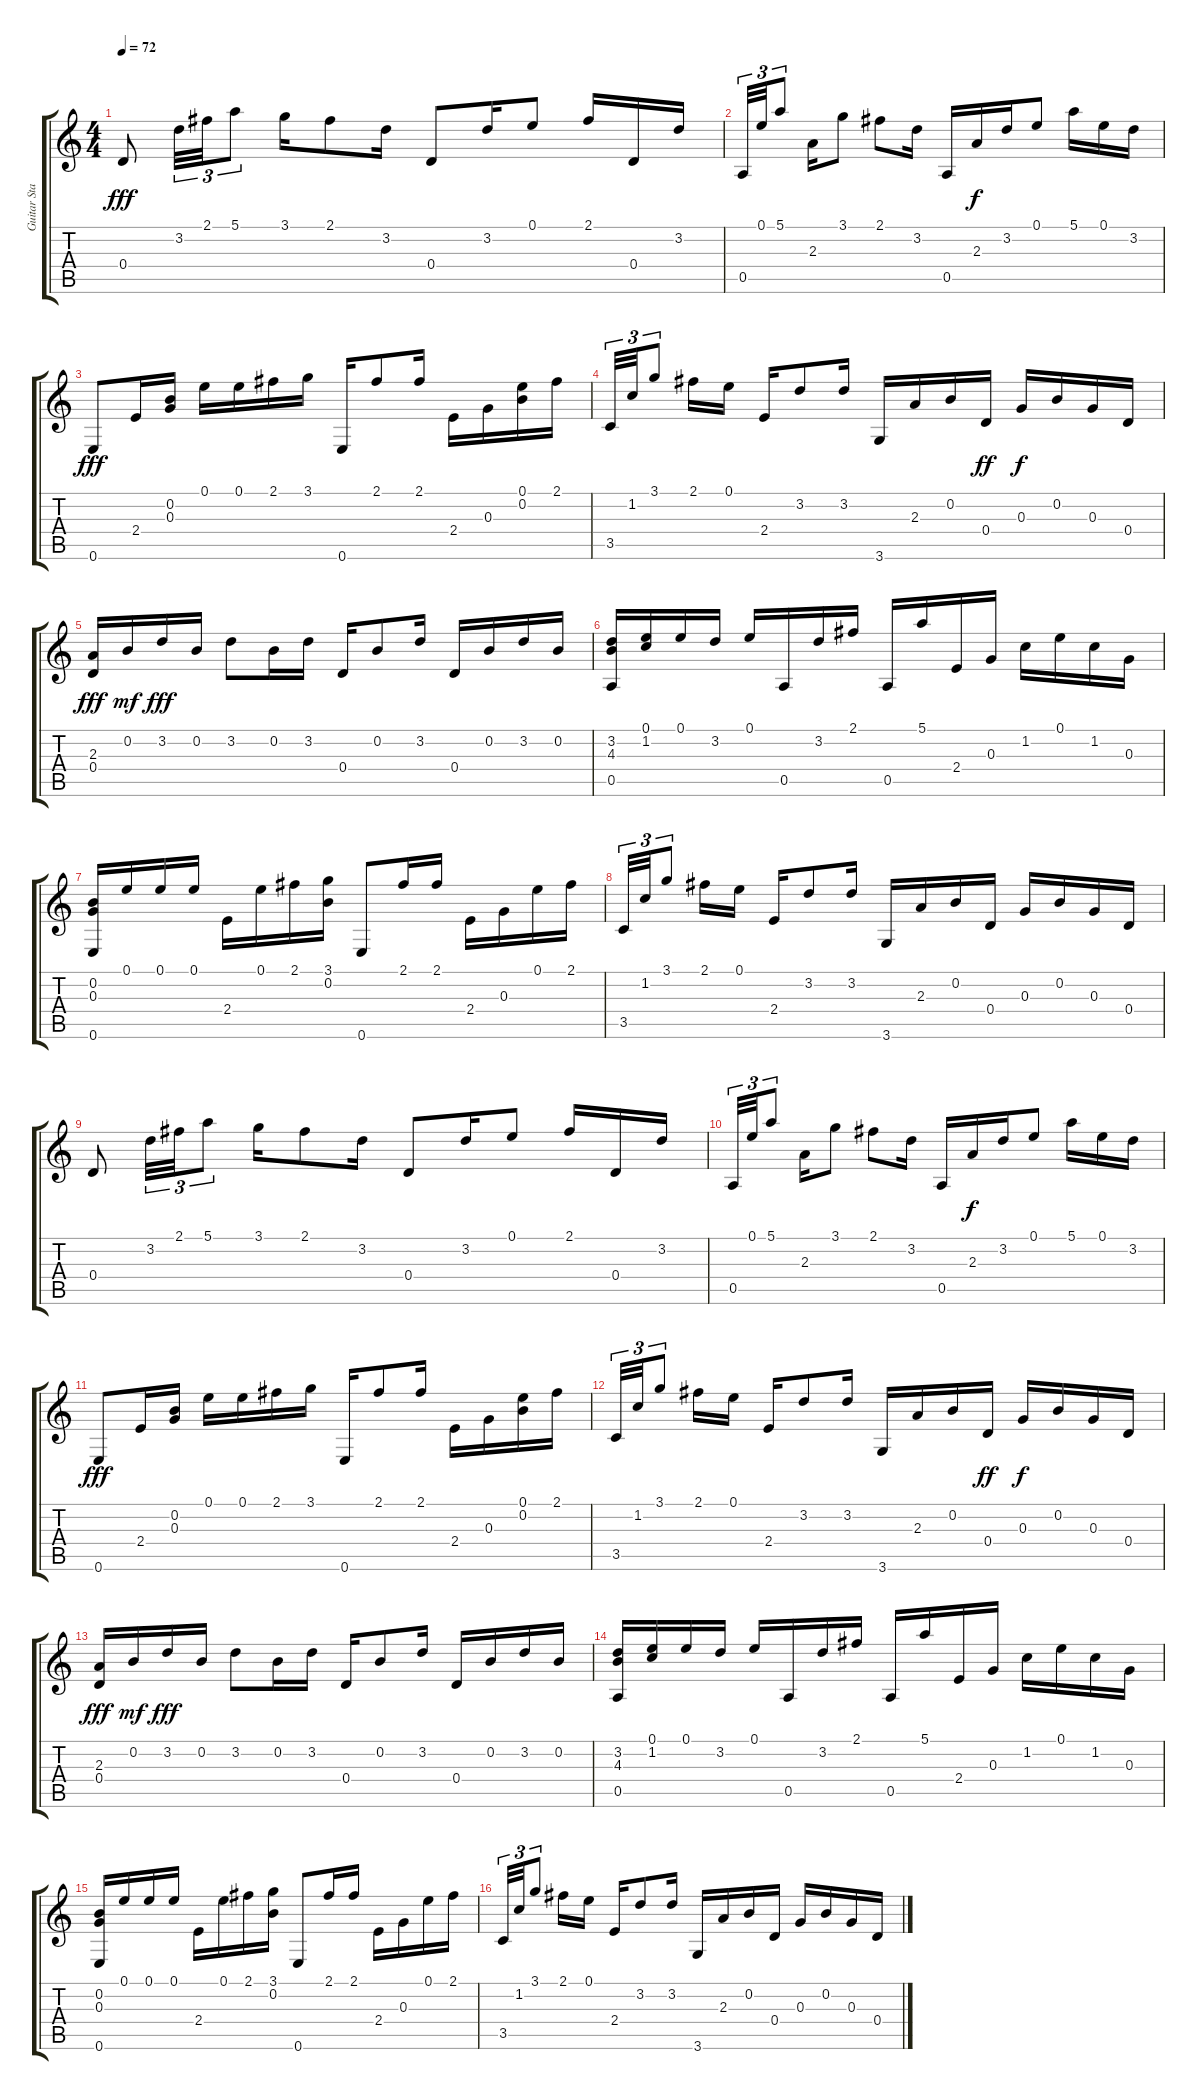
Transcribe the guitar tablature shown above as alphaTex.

\track ("Guitar Standard" "Guitar Sta") {instrument acousticguitarnylon}
\staff {score tabs}
\tuning (E4 B3 G3 D3 A2 E2) {hide}
\ts (4 4)
\tempo 72
\clef g2
\ks c
0.4.8{dy fff} 3.2.32{tu (3 2)} 2.1.32{tu (3 2)} 5.1.8{tu (3 2)} 3.1.16 2.1.8 3.2.16 0.4.8 3.2.16 0.1.8 2.1.16 0.4.16 3.2.16 |
0.5.32{tu (3 2)} 0.1.32{tu (3 2)} 5.1.8{tu (3 2)} 2.3.16 3.1.8 2.1.8 3.2.16 0.5.16 2.3.16{dy f} 3.2.16 0.1.8 5.1.16 0.1.16 3.2.16 |
0.6.8{dy fff} 2.4.16 (0.2 0.3).16 0.1.16 0.1.16 2.1.16 3.1.16 0.6.16 2.1.8 2.1.16 2.4.16 0.3.16 (0.1 0.2).16 2.1.16 |
3.5.32{tu (3 2)} 1.2.32{tu (3 2)} 3.1.8{tu (3 2)} 2.1.16 0.1.16 2.4.16 3.2.8 3.2.16 3.6.16 2.3.16 0.2.16 0.4.16{dy ff} 0.3.16{dy f} 0.2.16 0.3.16 0.4.16 |
(2.3 0.4).16{dy fff} 0.2.16{dy mf} 3.2.16{dy fff} 0.2.16 3.2.8 0.2.16 3.2.16 0.4.16 0.2.8 3.2.16 0.4.16 0.2.16 3.2.16 0.2.16 |
(3.2 4.3 0.5).16 (0.1 1.2).16 0.1.16 3.2.16 0.1.16 0.5.16 3.2.16 2.1.16 0.5.16 5.1.16 2.4.16 0.3.16 1.2.16 0.1.16 1.2.16 0.3.16 |
(0.2 0.3 0.6).16 0.1.16 0.1.16 0.1.16 2.4.16 0.1.16 2.1.16 (3.1 0.2).16 0.6.8 2.1.16 2.1.16 2.4.16 0.3.16 0.1.16 2.1.16 |
3.5.32{tu (3 2)} 1.2.32{tu (3 2)} 3.1.8{tu (3 2)} 2.1.16 0.1.16 2.4.16 3.2.8 3.2.16 3.6.16 2.3.16 0.2.16 0.4.16 0.3.16 0.2.16 0.3.16 0.4.16 |
0.4.8 3.2.32{tu (3 2)} 2.1.32{tu (3 2)} 5.1.8{tu (3 2)} 3.1.16 2.1.8 3.2.16 0.4.8 3.2.16 0.1.8 2.1.16 0.4.16 3.2.16 |
0.5.32{tu (3 2)} 0.1.32{tu (3 2)} 5.1.8{tu (3 2)} 2.3.16 3.1.8 2.1.8 3.2.16 0.5.16 2.3.16{dy f} 3.2.16 0.1.8 5.1.16 0.1.16 3.2.16 |
0.6.8{dy fff} 2.4.16 (0.2 0.3).16 0.1.16 0.1.16 2.1.16 3.1.16 0.6.16 2.1.8 2.1.16 2.4.16 0.3.16 (0.1 0.2).16 2.1.16 |
3.5.32{tu (3 2)} 1.2.32{tu (3 2)} 3.1.8{tu (3 2)} 2.1.16 0.1.16 2.4.16 3.2.8 3.2.16 3.6.16 2.3.16 0.2.16 0.4.16{dy ff} 0.3.16{dy f} 0.2.16 0.3.16 0.4.16 |
(2.3 0.4).16{dy fff} 0.2.16{dy mf} 3.2.16{dy fff} 0.2.16 3.2.8 0.2.16 3.2.16 0.4.16 0.2.8 3.2.16 0.4.16 0.2.16 3.2.16 0.2.16 |
(3.2 4.3 0.5).16 (0.1 1.2).16 0.1.16 3.2.16 0.1.16 0.5.16 3.2.16 2.1.16 0.5.16 5.1.16 2.4.16 0.3.16 1.2.16 0.1.16 1.2.16 0.3.16 |
(0.2 0.3 0.6).16 0.1.16 0.1.16 0.1.16 2.4.16 0.1.16 2.1.16 (3.1 0.2).16 0.6.8 2.1.16 2.1.16 2.4.16 0.3.16 0.1.16 2.1.16 |
3.5.32{tu (3 2)} 1.2.32{tu (3 2)} 3.1.8{tu (3 2)} 2.1.16 0.1.16 2.4.16 3.2.8 3.2.16 3.6.16 2.3.16 0.2.16 0.4.16 0.3.16 0.2.16 0.3.16 0.4.16
